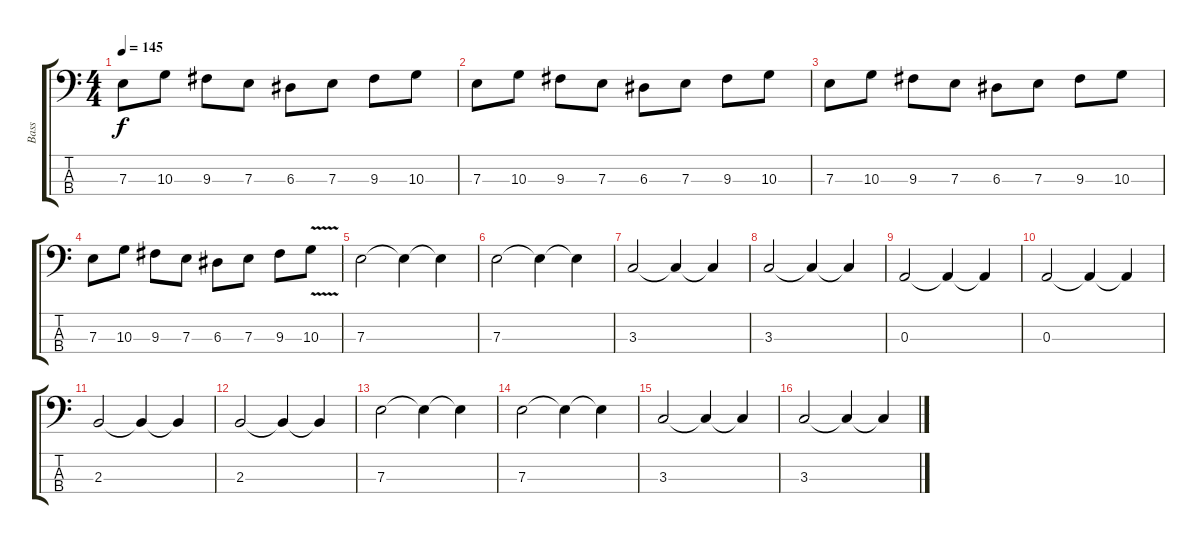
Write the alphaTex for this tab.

\track ("Bass" "Bass") {instrument electricbasspick}
\staff {score tabs}
\tuning (G2 D2 A1 E1) {hide}
\ts (4 4)
\tempo 145
\clef f4
\ks c
7.3.8{dy f} 10.3.8 9.3.8 7.3.8 6.3.8 7.3.8 9.3.8 10.3.8 |
7.3.8 10.3.8 9.3.8 7.3.8 6.3.8 7.3.8 9.3.8 10.3.8 |
7.3.8 10.3.8 9.3.8 7.3.8 6.3.8 7.3.8 9.3.8 10.3.8 |
7.3.8 10.3.8 9.3.8 7.3.8 6.3.8 7.3.8 9.3.8 10.3{v}.8 |
7.3.2 7.3{t}.4 7.3{t}.4 |
7.3.2 7.3{t}.4 7.3{t}.4 |
3.3.2 3.3{t}.4 3.3{t}.4 |
3.3.2 3.3{t}.4 3.3{t}.4 |
0.3.2 0.3{t}.4 0.3{t}.4 |
0.3.2 0.3{t}.4 0.3{t}.4 |
2.3.2 2.3{t}.4 2.3{t}.4 |
2.3.2 2.3{t}.4 2.3{t}.4 |
7.3.2 7.3{t}.4 7.3{t}.4 |
7.3.2 7.3{t}.4 7.3{t}.4 |
3.3.2 3.3{t}.4 3.3{t}.4 |
3.3.2 3.3{t}.4 3.3{t}.4
